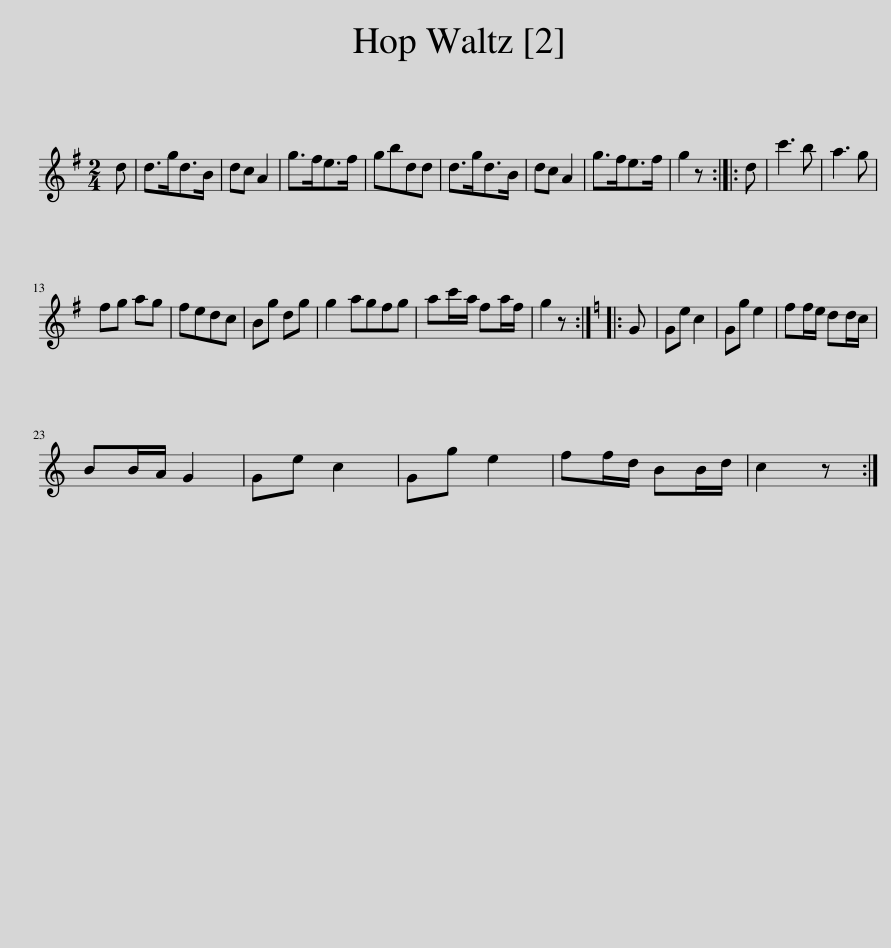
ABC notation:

X:1
L:1/8
M:2/4
I:linebreak $
K:G
V:1 treble
V:1
 d | d>gd>B | dc A2 | g>fe>f | gbdd | %5
 d>gd>B | dc A2 | g>fe>f | g2 z :: d | %10
 c'3 b | a3 g |$ fg ag | fedc | Bg dg | %15
 g2 agfg | ac'/a/ fa/f/ | g2 z ::[K:C] G | Ge c2 | %20
 Gg e2 | ff/e/ dd/c/ |$ BB/A/ G2 | Ge c2 | Gg e2 | %25
 ff/d/ BB/d/ | c2 z :| %27
